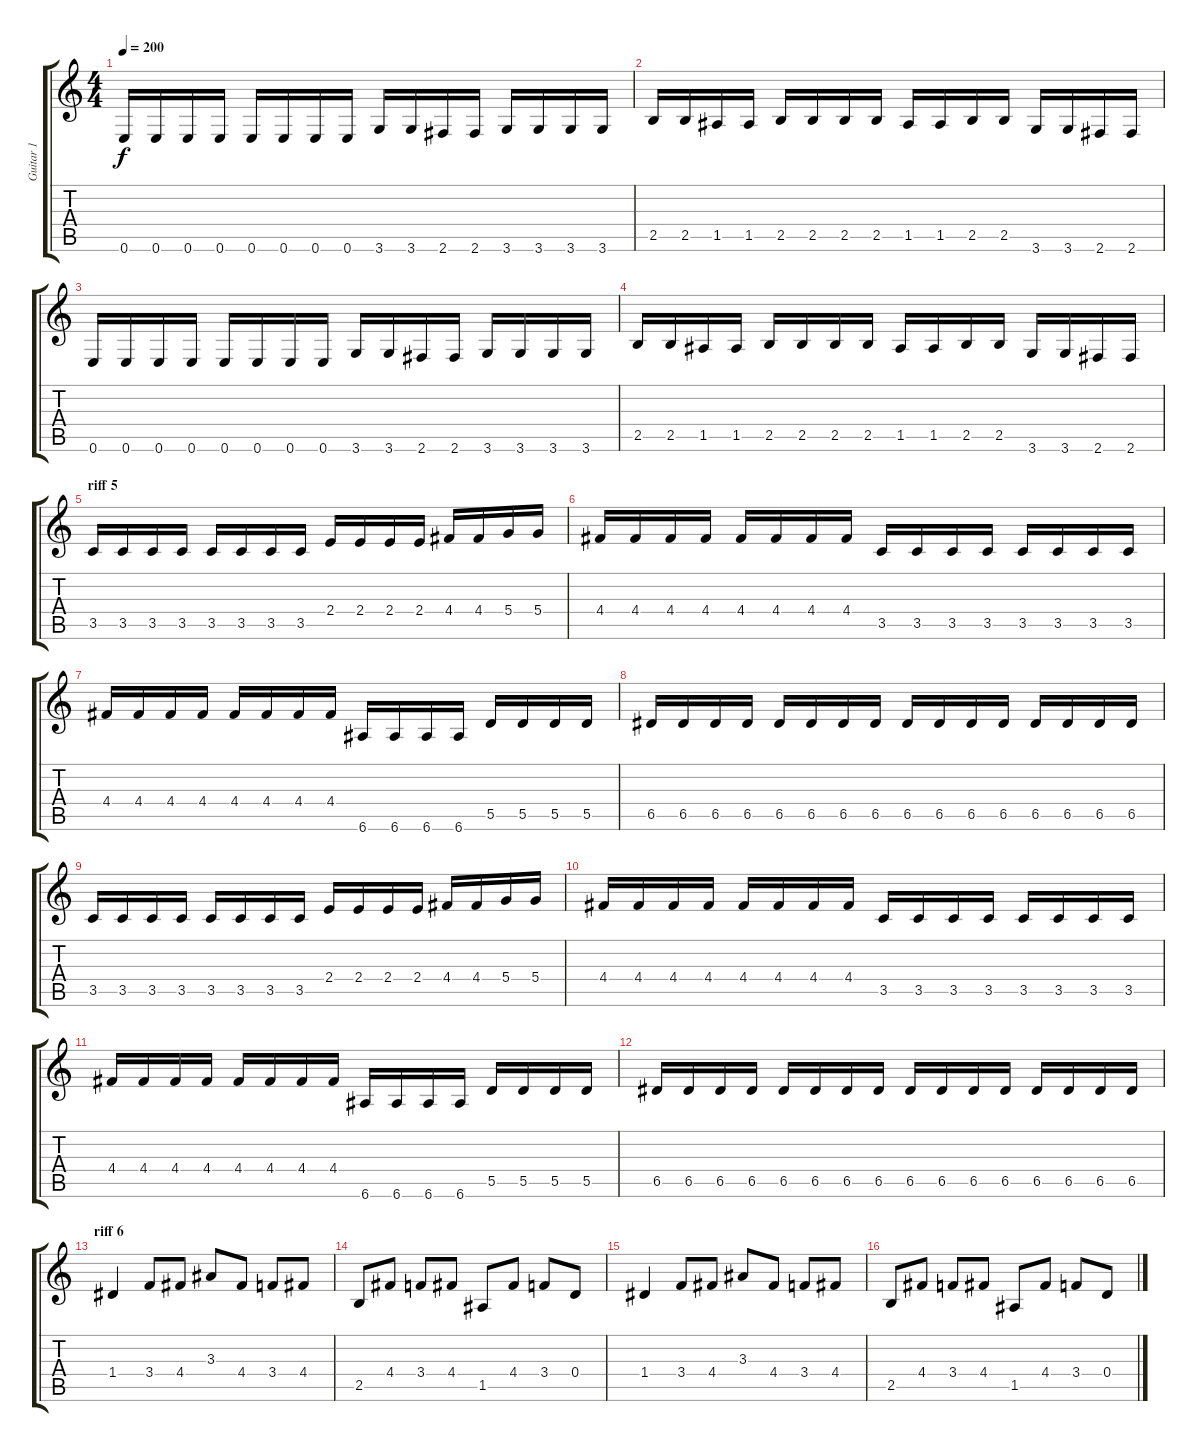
\track ("Guitar 1" "Guitar 1") {instrument distortionguitar}
\staff {score tabs}
\tuning (E4 B3 G3 D3 A2 E2) {hide}
\ts (4 4)
\tempo 200
\clef g2
\ks c
0.6.16{dy f} 0.6.16 0.6.16 0.6.16 0.6.16 0.6.16 0.6.16 0.6.16 3.6.16 3.6.16 2.6.16 2.6.16 3.6.16 3.6.16 3.6.16 3.6.16 |
2.5.16 2.5.16 1.5.16 1.5.16 2.5.16 2.5.16 2.5.16 2.5.16 1.5.16 1.5.16 2.5.16 2.5.16 3.6.16 3.6.16 2.6.16 2.6.16 |
0.6.16 0.6.16 0.6.16 0.6.16 0.6.16 0.6.16 0.6.16 0.6.16 3.6.16 3.6.16 2.6.16 2.6.16 3.6.16 3.6.16 3.6.16 3.6.16 |
2.5.16 2.5.16 1.5.16 1.5.16 2.5.16 2.5.16 2.5.16 2.5.16 1.5.16 1.5.16 2.5.16 2.5.16 3.6.16 3.6.16 2.6.16 2.6.16 |
\section ("" "riff 5")
3.5.16 3.5.16 3.5.16 3.5.16 3.5.16 3.5.16 3.5.16 3.5.16 2.4.16 2.4.16 2.4.16 2.4.16 4.4.16 4.4.16 5.4.16 5.4.16 |
4.4.16 4.4.16 4.4.16 4.4.16 4.4.16 4.4.16 4.4.16 4.4.16 3.5.16 3.5.16 3.5.16 3.5.16 3.5.16 3.5.16 3.5.16 3.5.16 |
4.4.16 4.4.16 4.4.16 4.4.16 4.4.16 4.4.16 4.4.16 4.4.16 6.6.16 6.6.16 6.6.16 6.6.16 5.5.16 5.5.16 5.5.16 5.5.16 |
6.5.16 6.5.16 6.5.16 6.5.16 6.5.16 6.5.16 6.5.16 6.5.16 6.5.16 6.5.16 6.5.16 6.5.16 6.5.16 6.5.16 6.5.16 6.5.16 |
3.5.16 3.5.16 3.5.16 3.5.16 3.5.16 3.5.16 3.5.16 3.5.16 2.4.16 2.4.16 2.4.16 2.4.16 4.4.16 4.4.16 5.4.16 5.4.16 |
4.4.16 4.4.16 4.4.16 4.4.16 4.4.16 4.4.16 4.4.16 4.4.16 3.5.16 3.5.16 3.5.16 3.5.16 3.5.16 3.5.16 3.5.16 3.5.16 |
4.4.16 4.4.16 4.4.16 4.4.16 4.4.16 4.4.16 4.4.16 4.4.16 6.6.16 6.6.16 6.6.16 6.6.16 5.5.16 5.5.16 5.5.16 5.5.16 |
6.5.16 6.5.16 6.5.16 6.5.16 6.5.16 6.5.16 6.5.16 6.5.16 6.5.16 6.5.16 6.5.16 6.5.16 6.5.16 6.5.16 6.5.16 6.5.16 |
\section ("" "riff 6")
1.4.4 3.4.8 4.4.8 3.3.8 4.4.8 3.4.8 4.4.8 |
2.5.8 4.4.8 3.4.8 4.4.8 1.5.8 4.4.8 3.4.8 0.4.8 |
1.4.4 3.4.8 4.4.8 3.3.8 4.4.8 3.4.8 4.4.8 |
2.5.8 4.4.8 3.4.8 4.4.8 1.5.8 4.4.8 3.4.8 0.4.8
